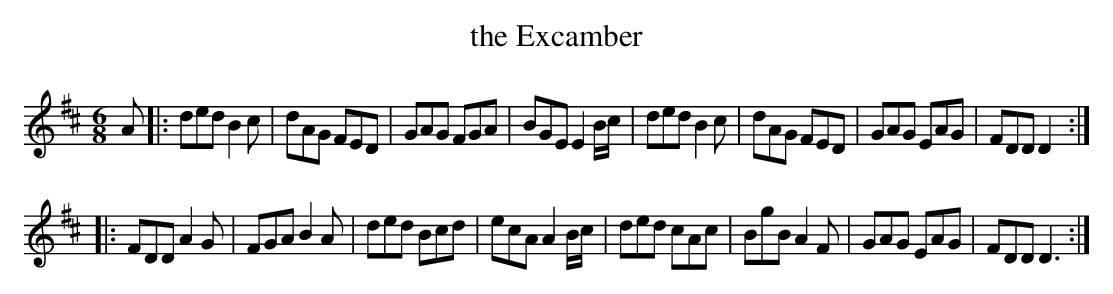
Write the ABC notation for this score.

X:1
T:the Excamber
M:6/8
K:D major
A|:\
ded B2c| dAG FED| GAG FGA| BGE E2B/c/| \
ded B2c| dAG FED| GAG EAG| FDD D2::
FDD A2G| FGA B2A| ded Bcd| ecA A2B/c/|\
ded cAc| BgB A2F| GAG EAG| FDD D3:|
